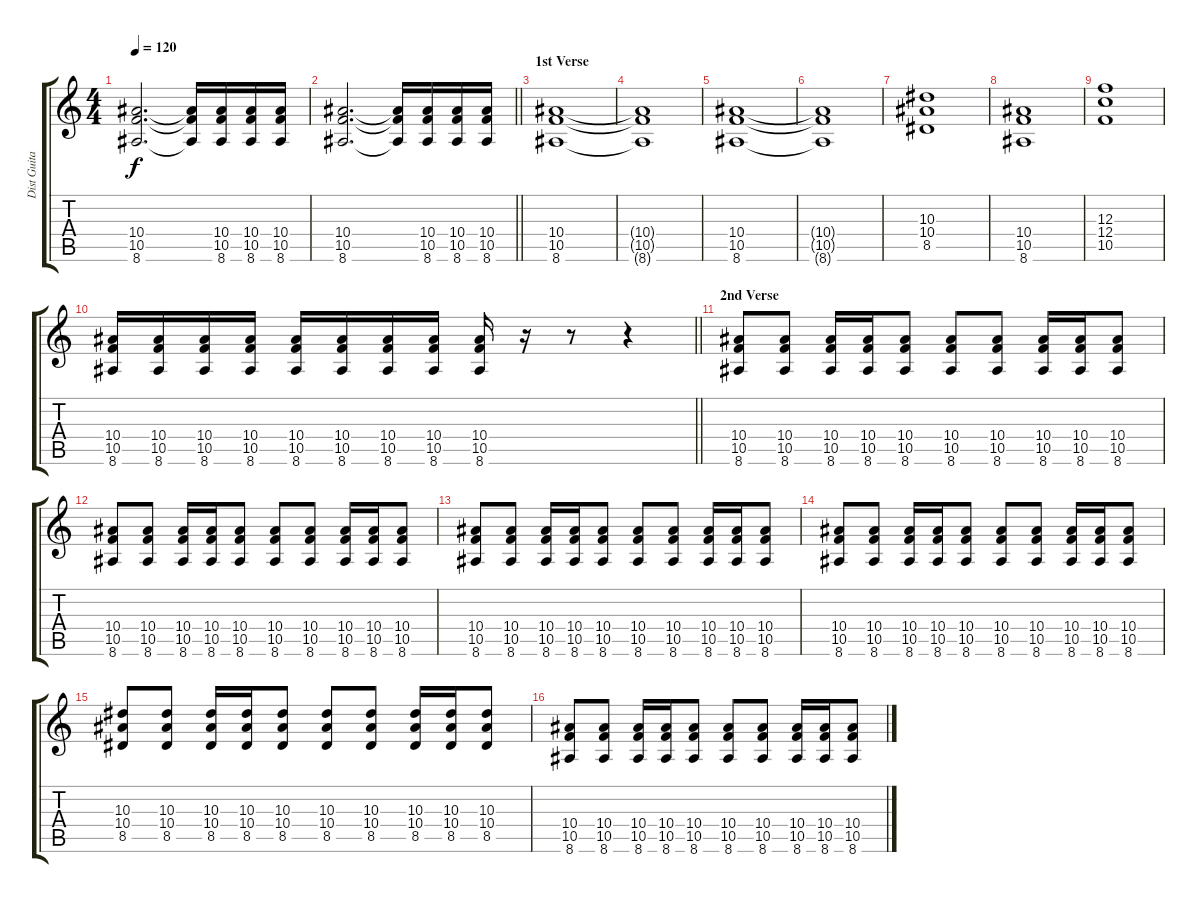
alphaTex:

\track ("Dist Guitar" "Dist Guita") {instrument distortionguitar}
\staff {score tabs}
\tuning (D4 A3 F3 C3 G2 D2) {hide}
\ts (4 4)
\tempo 120
\clef g2
\ks c
(10.4 10.5 8.6).2{d dy f} (10.4{t} 10.5{t} 8.6{t}).16 (10.4 10.5 8.6).16 (10.4 10.5 8.6).16 (10.4 10.5 8.6).16 |
\barLineRight lightlight
(10.4 10.5 8.6).2{d} (10.4{t} 10.5{t} 8.6{t}).16 (10.4 10.5 8.6).16 (10.4 10.5 8.6).16 (10.4 10.5 8.6).16 |
\section ("" "1st Verse")
(10.4 10.5 8.6).1 |
(10.4{t} 10.5{t} 8.6{t}).1 |
(10.4 10.5 8.6).1 |
(10.4{t} 10.5{t} 8.6{t}).1 |
(10.3 10.4 8.5).1 |
(10.4 10.5 8.6).1 |
(12.3 12.4 10.5).1 |
\barLineRight lightlight
(10.4 10.5 8.6).16 (10.4 10.5 8.6).16 (10.4 10.5 8.6).16 (10.4 10.5 8.6).16 (10.4 10.5 8.6).16 (10.4 10.5 8.6).16 (10.4 10.5 8.6).16 (10.4 10.5 8.6).16 (10.4 10.5 8.6).16 r.16 r.8 r.4 |
\section ("" "2nd Verse")
(10.4 10.5 8.6).8 (10.4 10.5 8.6).8 (10.4 10.5 8.6).16 (10.4 10.5 8.6).16 (10.4 10.5 8.6).8 (10.4 10.5 8.6).8 (10.4 10.5 8.6).8 (10.4 10.5 8.6).16 (10.4 10.5 8.6).16 (10.4 10.5 8.6).8 |
(10.4 10.5 8.6).8 (10.4 10.5 8.6).8 (10.4 10.5 8.6).16 (10.4 10.5 8.6).16 (10.4 10.5 8.6).8 (10.4 10.5 8.6).8 (10.4 10.5 8.6).8 (10.4 10.5 8.6).16 (10.4 10.5 8.6).16 (10.4 10.5 8.6).8 |
(10.4 10.5 8.6).8 (10.4 10.5 8.6).8 (10.4 10.5 8.6).16 (10.4 10.5 8.6).16 (10.4 10.5 8.6).8 (10.4 10.5 8.6).8 (10.4 10.5 8.6).8 (10.4 10.5 8.6).16 (10.4 10.5 8.6).16 (10.4 10.5 8.6).8 |
(10.4 10.5 8.6).8 (10.4 10.5 8.6).8 (10.4 10.5 8.6).16 (10.4 10.5 8.6).16 (10.4 10.5 8.6).8 (10.4 10.5 8.6).8 (10.4 10.5 8.6).8 (10.4 10.5 8.6).16 (10.4 10.5 8.6).16 (10.4 10.5 8.6).8 |
(10.3 10.4 8.5).8 (10.3 10.4 8.5).8 (10.3 10.4 8.5).16 (10.3 10.4 8.5).16 (10.3 10.4 8.5).8 (10.3 10.4 8.5).8 (10.3 10.4 8.5).8 (10.3 10.4 8.5).16 (10.3 10.4 8.5).16 (10.3 10.4 8.5).8 |
(10.4 10.5 8.6).8 (10.4 10.5 8.6).8 (10.4 10.5 8.6).16 (10.4 10.5 8.6).16 (10.4 10.5 8.6).8 (10.4 10.5 8.6).8 (10.4 10.5 8.6).8 (10.4 10.5 8.6).16 (10.4 10.5 8.6).16 (10.4 10.5 8.6).8
